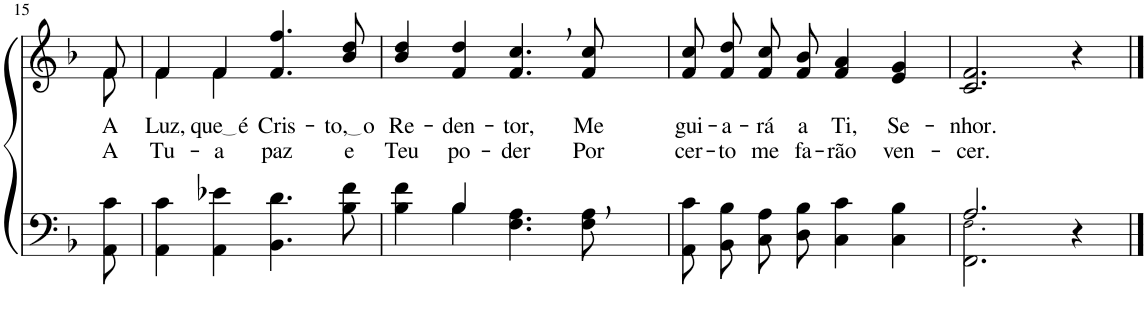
**kern	**kern	**text	**text
*part2	*part1	*part1	*part1
*staff2	*staff1	*staff1	*staff1
*I"Parte III e IV	*I"Parte I e II	*	*
!!LO:PB:g=z
*clefF4	*clefG2	*	*
*Trd1c2	*Trd1c2	*	*
*k[b-]	*k[b-]	*	*
*M4/4	*M4/4	*	*
=15	=15	=15	=15
*	*^	*	*
!	!	!	!LO:LY:b	!LO:LY:b
8AA\ 8c\	8f/	8f\	A	A
=16	=16	=16	=16	=16
!	!	!	!LO:LY:b	!LO:LY:b
4AA\ 4c\	4f/	4f\	Luz,	Tu-
!	!	!	!LO:LY:b	!LO:LY:b
4AA\ 4e-X\	4f/	4f\	que é	-a
!	!	!	!LO:LY:b	!LO:LY:b
4.BB-\ 4.d\	4.f/ 4.ff/	2ryy	Cris-	paz
!	!	!	!LO:LY:b	!LO:LY:b
8B-\ 8f\	8b-/ 8dd/	.	to, o	e
*	*v	*v	*	*
=17	=17	=17	=17
*^	*	*	*
!	!	!	!LO:LY:b	!LO:LY:b
4ryy	4B-\ 4f\	4b-/ 4dd/	Re-	Teu
!	!	!	!LO:LY:b	!LO:LY:b
4B-/	4B-\	4f/ 4dd/	-den-	po-
!	!	!	!LO:LY:b	!LO:LY:b
2ryy	4.F\ 4.A\	4.f/, 4.cc/,	-tor,	-der
!	!	!	!LO:LY:b	!LO:LY:b
.	8F\ 8A\	8f/ 8cc/	Me	Por
=18	=18	=18	=18	=18
!	!	!	!LO:LY:b	!LO:LY:b
*v	*v	*	*	*
8AA\ 8c\L	8f/ 8cc/L	gui-	cer-
!	!	!LO:LY:b	!LO:LY:b
8BB-\ 8B-\J	8f/ 8dd/J	-a-	-to
!	!	!LO:LY:b	!LO:LY:b
8C\ 8A\L	8f/ 8cc/L	-rá	me
!	!	!LO:LY:b	!LO:LY:b
8D\ 8B-\J	8f/ 8b-/J	a	fa-
!	!	!LO:LY:b	!LO:LY:b
4C\ 4c\	4f/ 4a/	Ti,	-rão
!	!	!LO:LY:b	!LO:LY:b
4C\ 4B-\	4e/ 4g/	Se-	ven-
=19	=19	=19	=19
*^	*	*	*
!	!	!	!LO:LY:b	!LO:LY:b
2.A/	2.FF\ 2.F!\	2.c/ 2.f/	-nhor.	-cer.
4r	4ryy	4r	.	.
*v	*v	*	*	*
==	==	==	==
*-	*-	*-	*-
